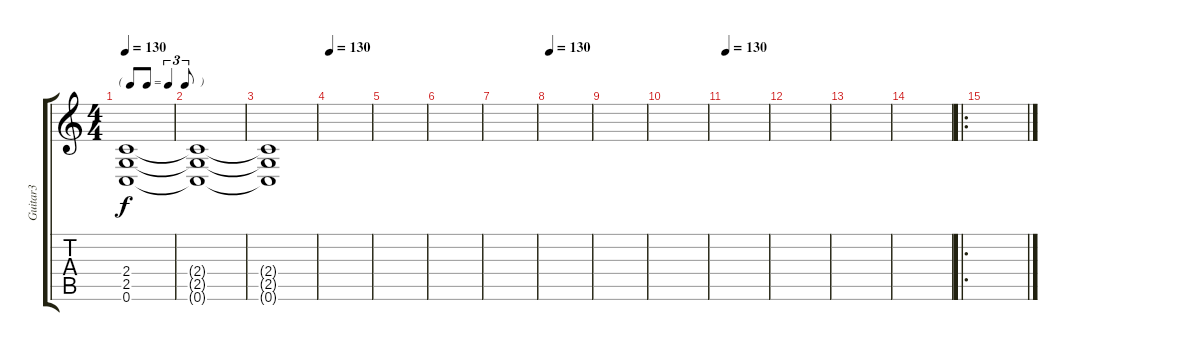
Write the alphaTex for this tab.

\track ("Guitar3" "Guitar3") {instrument distortionguitar}
\staff {score tabs}
\tuning (C4 G3 Eb3 Bb2 F2 C2) {hide}
\ts (4 4)
\tf triplet8th
\tempo 130
\clef g2
\ks c
(2.4{t} 2.5{t} 0.6{t}).1{dy f} |
(2.4{t} 2.5{t} 0.6{t}).1 |
(2.4{t} 2.5{t} 0.6{t}).1 |
\tempo 130
|
|
|
|
\tempo 130
|
|
|
\tempo 130
|
|
|
|
\ro
